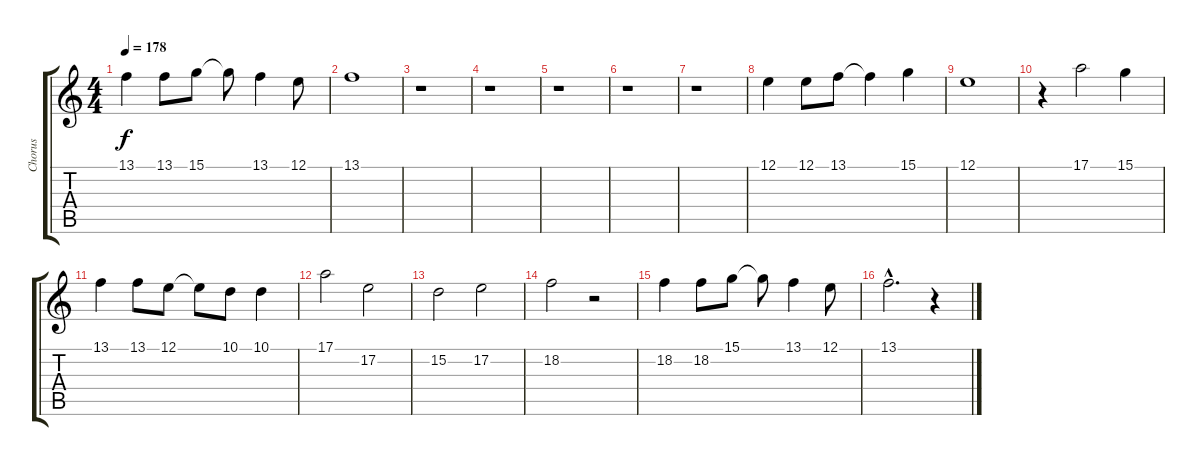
\track ("Chorus" "Chorus") {instrument trumpet}
\staff {score tabs}
\tuning (E4 B3 G3 D3 A2 E2) {hide}
\ts (4 4)
\tempo 178
\clef g2
\ks c
13.1.4{dy f} 13.1.8 15.1.8 15.1{t}.8 13.1.4 12.1.8 |
13.1.1 |
r.1 |
r.1 |
r.1 |
r.1 |
r.1 |
12.1.4 12.1.8 13.1.8 13.1{t}.4 15.1.4 |
12.1.1 |
r.4 17.1.2 15.1.4 |
13.1.4 13.1.8 12.1.8 12.1{t}.8 10.1.8 10.1.4 |
17.1.2 17.2.2 |
15.2.2 17.2.2 |
18.2.2 r.2 |
18.2.4 18.2.8 15.1.8 15.1{t}.8 13.1.4 12.1.8 |
13.1{hac}.2{d} r.4
